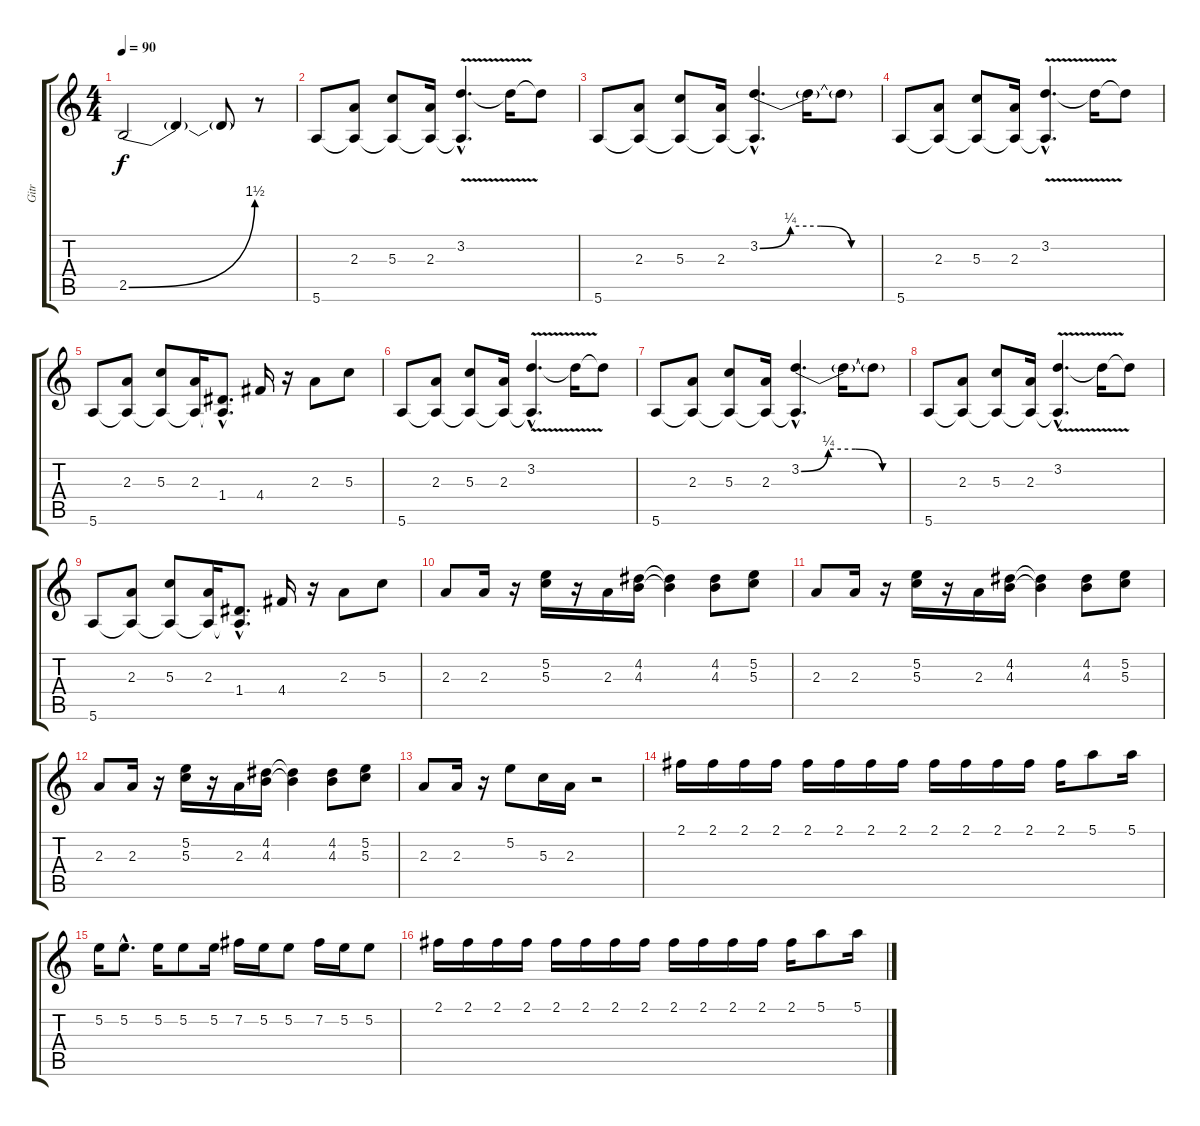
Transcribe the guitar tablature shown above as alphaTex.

\track ("Gitr" "Gitr") {instrument electricguitarjazz}
\staff {score tabs}
\tuning (E4 B3 G3 D3 A2 E2) {hide}
\ts (4 4)
\tempo 90
\clef g2
\ks c
2.5{be (bend 0 0 60 6)}.2{dy f} 2.5{t}.4 2.5{t}.8 r.8 |
5.6.8 (2.3 5.6{t}).8 (5.3 5.6{t}).8 (2.3 5.6{t}).16 (3.2{v hac} 5.6{hac t}).4{d} 3.2{t}.16 3.2{t}.8 |
5.6.8 (2.3 5.6{t}).8 (5.3 5.6{t}).8 (2.3 5.6{t}).16 (3.2{be (custom 0 0 15 1 30 1 45 0 60 0) hac} 5.6{hac t}).4{d} 3.2{t}.16 3.2{t}.8 |
5.6.8 (2.3 5.6{t}).8 (5.3 5.6{t}).8 (2.3 5.6{t}).16 (3.2{v hac} 5.6{hac t}).4{d} 3.2{t}.16 3.2{t}.8 |
5.6.8 (2.3 5.6{t}).8 (5.3 5.6{t}).8 (2.3 5.6{t}).16 (1.4{hac} 5.6{hac t}).8{d} 4.4.16 r.16 2.3.8 5.3.8 |
5.6.8 (2.3 5.6{t}).8 (5.3 5.6{t}).8 (2.3 5.6{t}).16 (3.2{v hac} 5.6{hac t}).4{d} 3.2{t}.16 3.2{t}.8 |
5.6.8 (2.3 5.6{t}).8 (5.3 5.6{t}).8 (2.3 5.6{t}).16 (3.2{be (custom 0 0 15 1 30 1 45 0 60 0) hac} 5.6{hac t}).4{d} 3.2{t}.16 3.2{t}.8 |
5.6.8 (2.3 5.6{t}).8 (5.3 5.6{t}).8 (2.3 5.6{t}).16 (3.2{v hac} 5.6{hac t}).4{d} 3.2{t}.16 3.2{t}.8 |
5.6.8 (2.3 5.6{t}).8 (5.3 5.6{t}).8 (2.3 5.6{t}).16 (1.4{hac} 5.6{hac t}).8{d} 4.4.16 r.16 2.3.8 5.3.8 |
2.3.8 2.3.16 r.16 (5.2 5.3).16 r.16 2.3.16 (4.2 4.3).16 (4.2{t} 4.3{t}).4 (4.2 4.3).8 (5.2 5.3).8 |
2.3.8 2.3.16 r.16 (5.2 5.3).16 r.16 2.3.16 (4.2 4.3).16 (4.2{t} 4.3{t}).4 (4.2 4.3).8 (5.2 5.3).8 |
2.3.8 2.3.16 r.16 (5.2 5.3).16 r.16 2.3.16 (4.2 4.3).16 (4.2{t} 4.3{t}).4 (4.2 4.3).8 (5.2 5.3).8 |
2.3.8 2.3.16 r.16 5.2.8 5.3.16 2.3.16 r.2 |
2.1.16 2.1.16 2.1.16 2.1.16 2.1.16 2.1.16 2.1.16 2.1.16 2.1.16 2.1.16 2.1.16 2.1.16 2.1.16 5.1.8 5.1.16 |
5.2.16 5.2{hac}.8{d} 5.2.16 5.2.8 5.2.16 7.2.16 5.2.16 5.2.8 7.2.16 5.2.16 5.2.8 |
2.1.16 2.1.16 2.1.16 2.1.16 2.1.16 2.1.16 2.1.16 2.1.16 2.1.16 2.1.16 2.1.16 2.1.16 2.1.16 5.1.8 5.1.16
